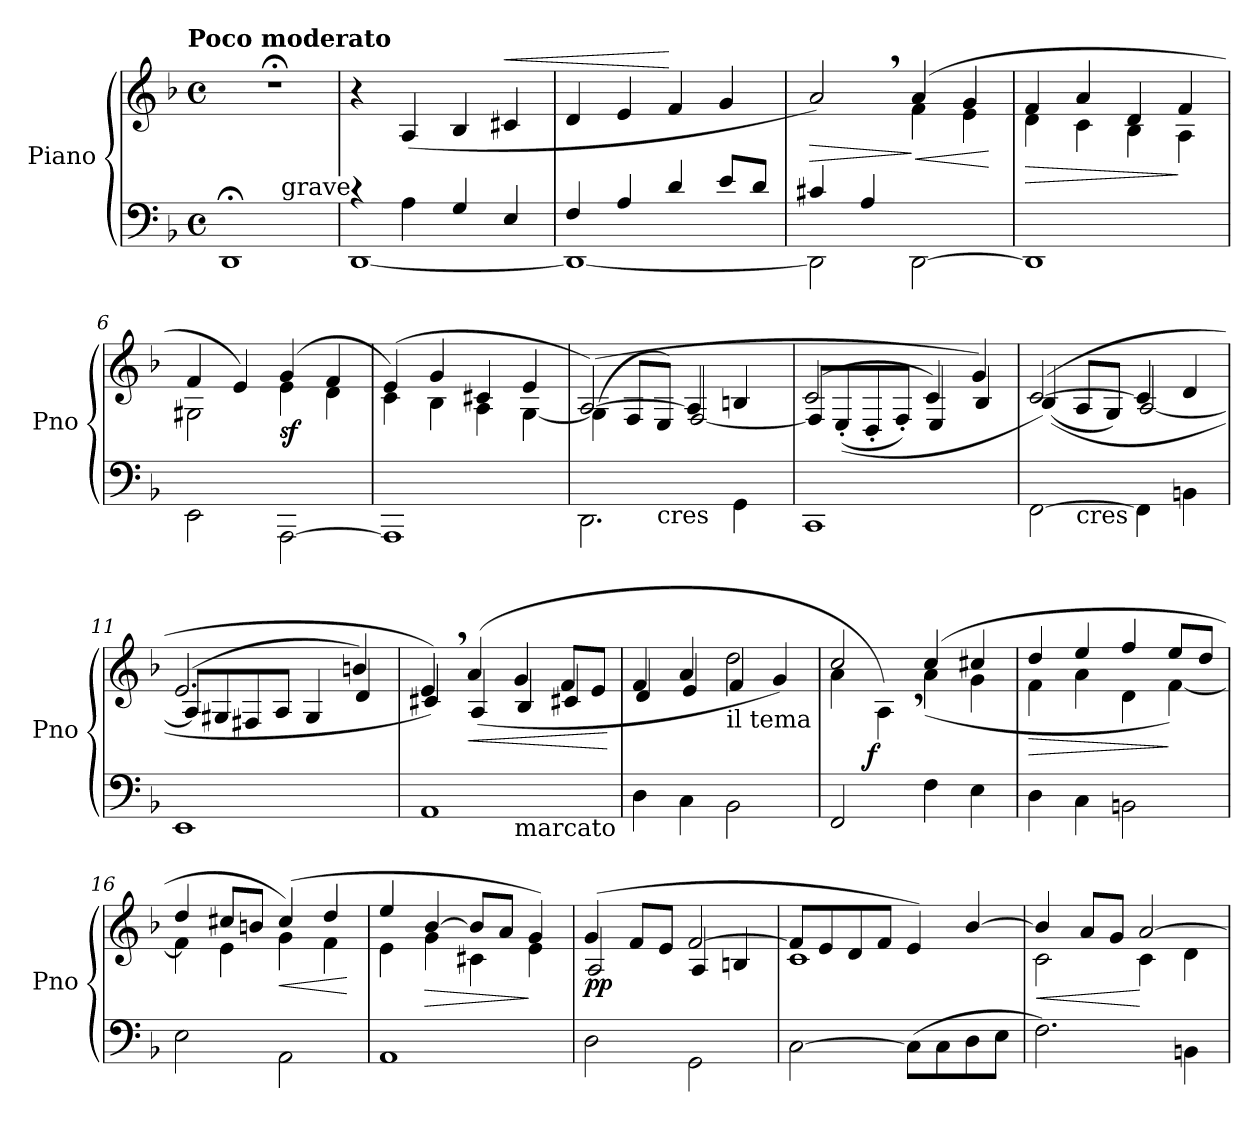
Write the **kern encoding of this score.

**kern	**kern	**dynam
*part1	*part1	*part1
*staff2	*staff1	*staff1/2
*I"Piano	*	*
*I'Pno	*	*
*clefF4	*clefG2	*
*k[b-]	*k[b-]	*
*d:	*d:	*
!!LO:TX:omd:t=Poco moderato
*M4/4	*M4/4	*
*met(c)	*met(c)	*
*MM92	*MM92	*
=1	=1	=1
1DD;<	1r;<	.
=2	=2	=2
*^	*	*
!LO:TX:a:rj:t=grave	!	!	!
4r	[1DD	4r	.
4A\	.	(4A/	.
4G/	.	4B-/	.
!	!	!	!LO:HP:n=1:a
4E/	.	4c#X/	< <
=3	=3	=3	=3
4F/	1DD_	4d/	.
4A/	.	4e/	.
4d/	.	4f/	[ [
8e/L	.	4g/	.
8d/J	.	.	.
=4	=4	=4	=4
*	*	*^	*
4c#X/	2DD\]	2a,/)	2ryy	>
4A/	.	.	.	.
2ryy	[2DD\	(4a/	4f\	] <
.	.	4g/	4e\	.
*v	*v	*	*	*
*	*v	*v	*
.	.	[
=5	=5	=5
*	*^	*
1DD]	4f/	4d\	>
.	4a/	4c\	.
.	4d/	4B-\	.
.	4f/	4A\	]
=6	=6	=6	=6
2EE\	4f/	2G#X\	.
.	4e/)	.	.
[2AAA\	(4g/	4e\	sf
.	4f/	4d\	.
=7	=7	=7	=7
1AAA]	(4e/)	4c\	.
.	4g/	4B-\	.
.	4c#X/	4A\	.
.	4e/	[4G\	.
=8	=8	=8	=8
*^	*	*	*
2.DD\	4.ryy	([2A/)	(<4G\]	.
.	.	.	8F/L	.
!	!LO:TX:b:t=cres	!	!	!
.	2ryy	.	8E/J)	.
.	.	4A/]	[2F/	.
4GG\	.	4Bn/	.	.
.	8ryy	.	.	.
*v	*v	*	*	*
=9	=9	=9	=9
1CC	(2c/	8F/L]	.
.	.	(<(8E'</	.
.	.	8D'</	.
.	.	8F'</J)	.
.	4c/)	4E/	.
.	4g/)	4B-/	.
=10	=10	=10	=10
*^	*	*	*
[2FF\	4ryy	(>[2c/	(<(4B-/)	.
!	!LO:TX:b:t=cres	!	!	!
.	2.ryy	.	8A/L	.
.	.	.	8G/J)	.
4FF\]	.	4c/]	[2A/	.
4BBn\	.	4d/	.	.
*v	*v	*	*	*
=11	=11	=11	=11
1EE	(>2.e/	8A/L]	.
.	.	8G#X/	.
.	.	8F#X/	.
.	.	8A/J	.
.	.	4G#/	.
.	4bn/)	4d/	.
=12	=12	=12	=12
*^	*	*	*
1AA	2ryy	4e,/)	4c#X/)	.
!	!	!	!	!LO:HP:b
.	.	(>4a/	(4A/	<
!	!LO:TX:b:t=marcato	!	!	!
.	2ryy	4g/	4B-/	.
.	.	8f/L	4c#X/	.
.	.	8e/J	.	.
*	*	*v	*v	*
.	.	.	[
*v	*v	*	*
=13	=13	=13
*	*^	*
4D\	4f/	4d/	.
4C\	4a/	4e/	.
!	!LO:TX:b:t=il tema	!	!
2BB-\	2dd\	4f/	.
.	.	4g/)	.
=14	=14	=14	=14
2FF/	2cc/	4a\	.
!	!	!	!LO:DY:rj
.	.	4A,\)	f
4F\	(4cc/	(4a\	.
4E\	4cc#X/	4g\	.
=15	=15	=15	=15
4D\	4dd/	4f\	>
4C\	4ee/	4a\	.
2BBn\	4ff/	4d\	.
.	8ee/L	[4f\)	]
.	8dd/J	.	.
=16	=16	=16	=16
2E\	4dd/	4f\]	.
.	8cc#X/L	4e\	.
.	8bn/J	.	.
2AA\	(4cc#/)	4g\	<
.	4dd/	4f\	.
*	*v	*v	*
.	.	[
=17	=17	=17
*	*^	*
1AA	4ee/	4e\	.
.	[4b-/	4g\	>
.	8b-/L]	4c#X\	.
.	8a/J	.	.
.	4g/)	4e\	]
=18	=18	=18	=18
2D\	(>4g/	2A/	pp
.	8f/L	.	.
.	8e/J	.	.
2GG\	[2f/	4A/	.
.	.	4Bn/	.
=19	=19	=19	=19
[2C\	8f/L]	1c/	.
.	8e/	.	.
.	8d/	.	.
.	8f/J	.	.
(>8C\L]	4e/)	.	.
8C\	.	.	.
8D\	[4b-/	.	.
8E\J	.	.	.
=20	=20	=20	=20
2.F\)	4b-/]	2c\	<
.	8a/L	.	.
.	8g/J	.	.
.	[2a/	4c\	[
4BBn\	.	4d\	.
*	*v	*v	*
=	=	=
*-	*-	*-
